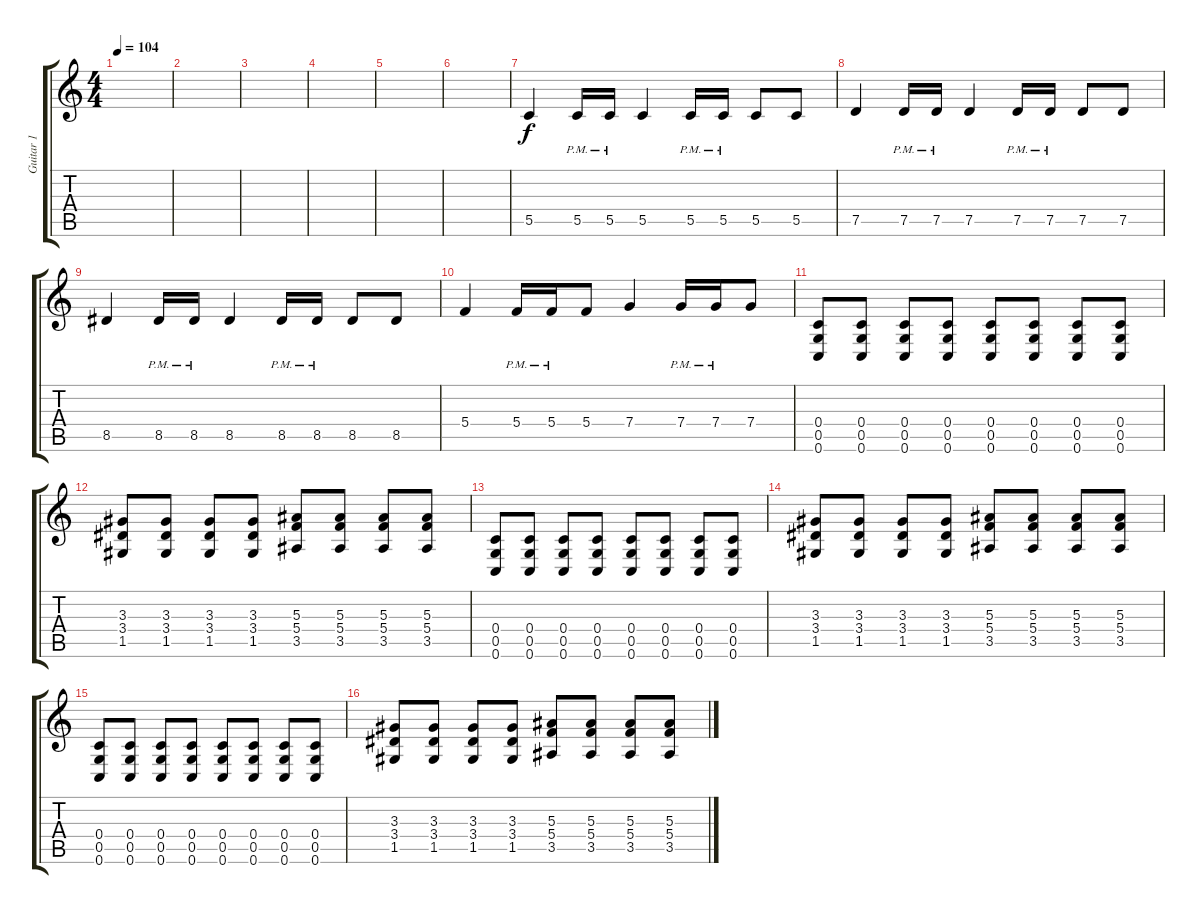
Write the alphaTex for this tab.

\track ("Guitar 1" "Guitar 1") {instrument distortionguitar}
\staff {score tabs}
\tuning (D4 A3 F3 C3 G2 C2) {hide}
\ts (4 4)
\tempo 104
\clef g2
\ks c
|
|
|
|
|
|
5.5.4 5.5{pm}.16 5.5{pm}.16 5.5.4 5.5{pm}.16 5.5{pm}.16 5.5.8 5.5.8 |
7.5.4 7.5{pm}.16 7.5{pm}.16 7.5.4 7.5{pm}.16 7.5{pm}.16 7.5.8 7.5.8 |
8.5.4 8.5{pm}.16 8.5{pm}.16 8.5.4 8.5{pm}.16 8.5{pm}.16 8.5.8 8.5.8 |
5.4.4 5.4{pm}.16 5.4{pm}.16 5.4.8 7.4.4 7.4{pm}.16 7.4{pm}.16 7.4.8 |
(0.4 0.5 0.6).8 (0.4 0.5 0.6).8 (0.4 0.5 0.6).8 (0.4 0.5 0.6).8 (0.4 0.5 0.6).8 (0.4 0.5 0.6).8 (0.4 0.5 0.6).8 (0.4 0.5 0.6).8 |
(3.3 3.4 1.5).8 (3.3 3.4 1.5).8 (3.3 3.4 1.5).8 (3.3 3.4 1.5).8 (5.3 5.4 3.5).8 (5.3 5.4 3.5).8 (5.3 5.4 3.5).8 (5.3 5.4 3.5).8 |
(0.4 0.5 0.6).8 (0.4 0.5 0.6).8 (0.4 0.5 0.6).8 (0.4 0.5 0.6).8 (0.4 0.5 0.6).8 (0.4 0.5 0.6).8 (0.4 0.5 0.6).8 (0.4 0.5 0.6).8 |
(3.3 3.4 1.5).8 (3.3 3.4 1.5).8 (3.3 3.4 1.5).8 (3.3 3.4 1.5).8 (5.3 5.4 3.5).8 (5.3 5.4 3.5).8 (5.3 5.4 3.5).8 (5.3 5.4 3.5).8 |
(0.4 0.5 0.6).8 (0.4 0.5 0.6).8 (0.4 0.5 0.6).8 (0.4 0.5 0.6).8 (0.4 0.5 0.6).8 (0.4 0.5 0.6).8 (0.4 0.5 0.6).8 (0.4 0.5 0.6).8 |
(3.3 3.4 1.5).8 (3.3 3.4 1.5).8 (3.3 3.4 1.5).8 (3.3 3.4 1.5).8 (5.3 5.4 3.5).8 (5.3 5.4 3.5).8 (5.3 5.4 3.5).8 (5.3 5.4 3.5).8
